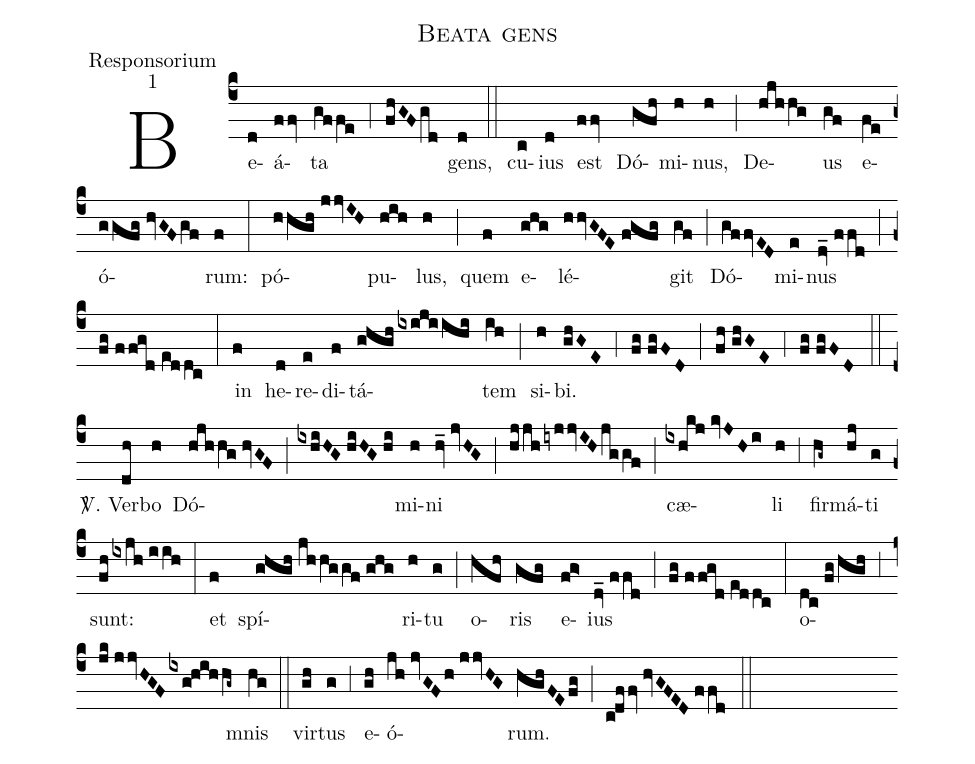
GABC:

name:Beata gens;
office-part:Responsorium;
mode:1;
%%
(c4) Be(d)á(ffv)ta(gffe) (,4) (fhGF/gd) gens,(d) (::)
cu(c)ius(d) est(ffv) Dó(gfh)mi(h)nus,(h) (;) De(hjhhg)us(gf) e(fe)ó(ggfg//hvGF/gf)rum:(f) (:)
pó(hhgh//jjvIH)pu(hih)lus,(h) (;) quem(f) e(ghg)lé(hhvGFE//fgfg)git(gf) (;) Dó(gffvED)mi(e)nus(dv_//ffd) (;) (fg//ffgd//eddc) (:)
in(f) he(d)re(e)di(f)tá(ghgh/ixijiihi)tem(ih) (;) si(h)bi.(ghGE) (,4) (fg//fgFD) (;) (fh//ghGE) (,4) (fg//fgFD) (::)

<sp>V/</sp>. Ver(dh)bo(h) Dó(hjhhg//hvGF)(;)(ixhiHG//hiHG//hi)mi(h)ni(hv_//jvHG) (;) (hjjh/iyjjvIH/jggf) (;) cæ(ixhkj//kvJHi)li(h) (,3) fir(hg~)má(hj)ti(g) sunt:(fh/ixjh//iih) (:)
et(f) spí(ghgh//jhhggf//ghg)ri(h)tu(g) (;) o(hfh)ris(gfg) e(fg>)ius(dv_//ffd) (;) (fg//ffgd//eddc) (:)
o(dc//fg/hgh)(,3)(jk//jjvHGF/ixg!hihhg~)mnis(hg) (::)
vir(gh)tus(g) (,3) e(gh)ó(jh//jvGFh//jjvHG)rum.(hghFE/fg) (;) (c!dffv//hvGFED//ffd) (::)
